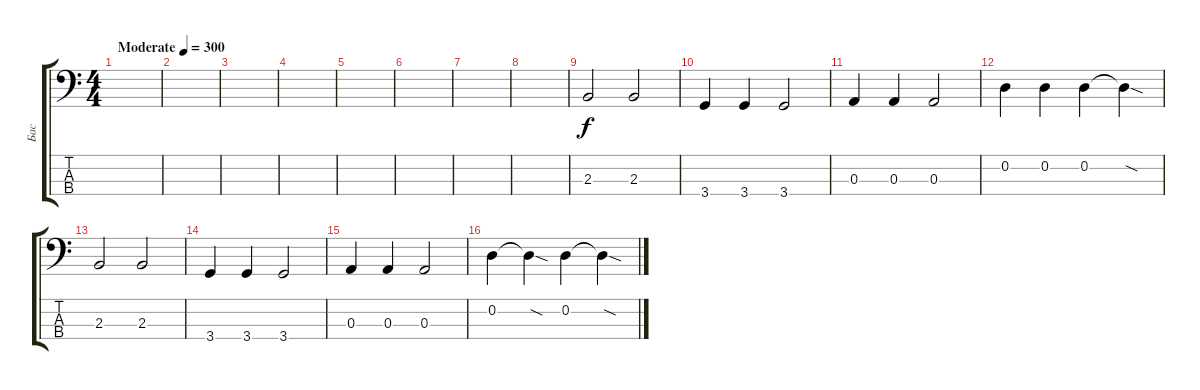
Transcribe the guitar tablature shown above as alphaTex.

\track ("Бас" "Бас") {instrument electricbassfinger}
\staff {score tabs}
\tuning (G2 D2 A1 E1) {hide}
\ts (4 4)
\tempo (300 "Moderate")
\clef f4
\ks c
|
|
|
|
|
|
|
|
2.3.2 2.3.2 |
3.4.4 3.4.4 3.4.2 |
0.3.4 0.3.4 0.3.2 |
0.2.4 0.2.4 0.2.4 0.2{sod t}.4 |
2.3.2 2.3.2 |
3.4.4 3.4.4 3.4.2 |
0.3.4 0.3.4 0.3.2 |
0.2.4 0.2{sod t}.4 0.2.4 0.2{sod t}.4
